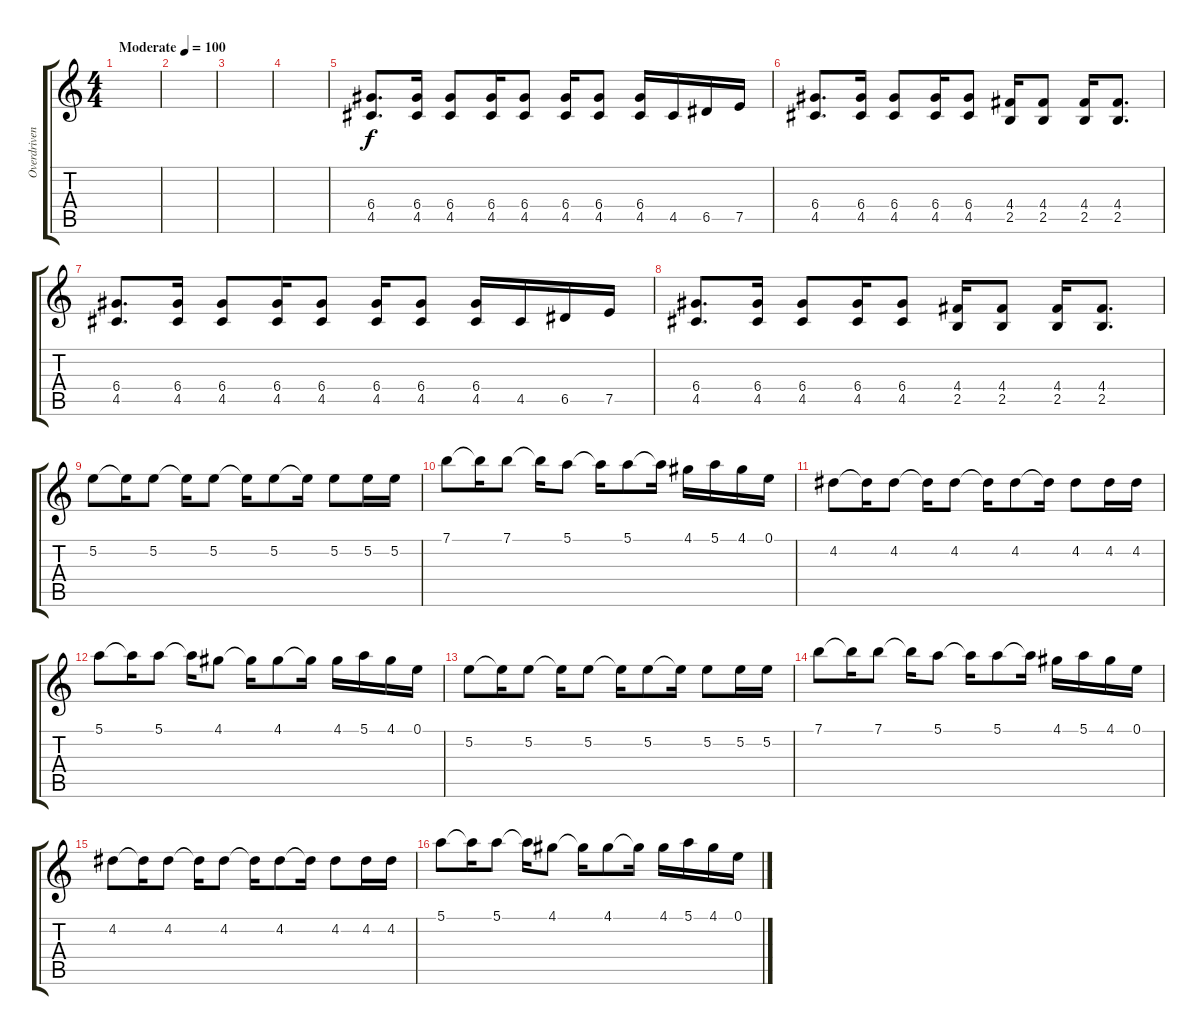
\track ("Overdriven Guitar " "Overdriven") {instrument overdrivenguitar}
\staff {score tabs}
\tuning (E4 B3 G3 D3 A2 E2) {hide}
\ts (4 4)
\tempo (100 "Moderate")
\clef g2
\ks c
|
|
|
|
(6.4 4.5).8{d} (6.4 4.5).16 (6.4 4.5).8 (6.4 4.5).16 (6.4 4.5).8 (6.4 4.5).16 (6.4 4.5).8 (6.4 4.5).16 4.5.16 6.5.16 7.5.16 |
(6.4 4.5).8{d} (6.4 4.5).16 (6.4 4.5).8 (6.4 4.5).16 (6.4 4.5).8 (4.4 2.5).16 (4.4 2.5).8 (4.4 2.5).16 (4.4 2.5).8{d} |
(6.4 4.5).8{d} (6.4 4.5).16 (6.4 4.5).8 (6.4 4.5).16 (6.4 4.5).8 (6.4 4.5).16 (6.4 4.5).8 (6.4 4.5).16 4.5.16 6.5.16 7.5.16 |
(6.4 4.5).8{d} (6.4 4.5).16 (6.4 4.5).8 (6.4 4.5).16 (6.4 4.5).8 (4.4 2.5).16 (4.4 2.5).8 (4.4 2.5).16 (4.4 2.5).8{d} |
5.2.8 5.2{t}.16 5.2.8 5.2{t}.16 5.2.8 5.2{t}.16 5.2.8 5.2{t}.16 5.2.8 5.2.16 5.2.16 |
7.1.8 7.1{t}.16 7.1.8 7.1{t}.16 5.1.8 5.1{t}.16 5.1.8 5.1{t}.16 4.1.16 5.1.16 4.1.16 0.1.16 |
4.2.8 4.2{t}.16 4.2.8 4.2{t}.16 4.2.8 4.2{t}.16 4.2.8 4.2{t}.16 4.2.8 4.2.16 4.2.16 |
5.1.8 5.1{t}.16 5.1.8 5.1{t}.16 4.1.8 4.1{t}.16 4.1.8 4.1{t}.16 4.1.16 5.1.16 4.1.16 0.1.16 |
5.2.8 5.2{t}.16 5.2.8 5.2{t}.16 5.2.8 5.2{t}.16 5.2.8 5.2{t}.16 5.2.8 5.2.16 5.2.16 |
7.1.8 7.1{t}.16 7.1.8 7.1{t}.16 5.1.8 5.1{t}.16 5.1.8 5.1{t}.16 4.1.16 5.1.16 4.1.16 0.1.16 |
4.2.8 4.2{t}.16 4.2.8 4.2{t}.16 4.2.8 4.2{t}.16 4.2.8 4.2{t}.16 4.2.8 4.2.16 4.2.16 |
5.1.8 5.1{t}.16 5.1.8 5.1{t}.16 4.1.8 4.1{t}.16 4.1.8 4.1{t}.16 4.1.16 5.1.16 4.1.16 0.1.16
